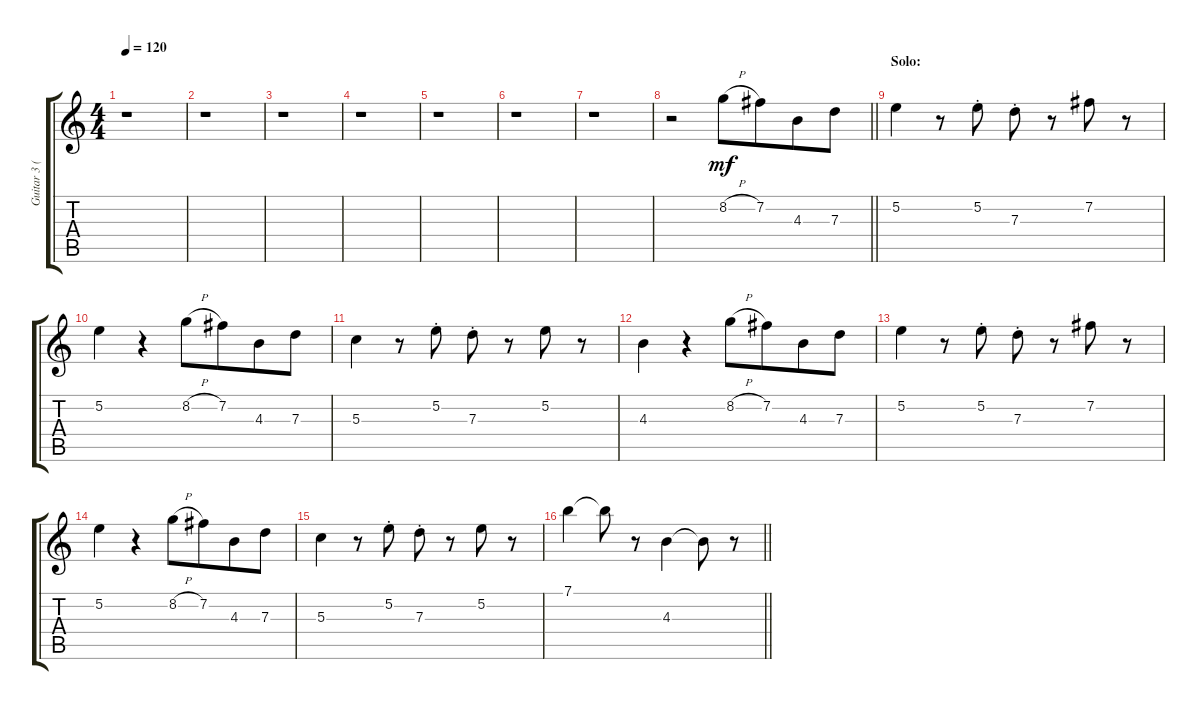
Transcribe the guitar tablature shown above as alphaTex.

\track ("Guitar 3 (Electric)" "Guitar 3 (") {instrument overdrivenguitar}
\staff {score tabs}
\tuning (E4 B3 G3 D3 A2 E2) {hide}
\ts (4 4)
\tempo 120
\clef g2
\ks c
r.1{dy mp} |
r.1 |
r.1 |
r.1 |
r.1 |
r.1 |
r.1 |
\barLineRight lightlight
r.2 8.2{h}.8{dy mf} 7.2.8{beam merge} 4.3.8 7.3.8 |
\section ("" "Solo:")
5.2.4 r.8 5.2{st}.8 7.3{st}.8 r.8 7.2.8 r.8 |
5.2.4 r.4 8.2{h}.8 7.2.8{beam merge} 4.3.8 7.3.8 |
5.3.4 r.8 5.2{st}.8 7.3{st}.8 r.8 5.2.8 r.8 |
4.3.4 r.4 8.2{h}.8 7.2.8{beam merge} 4.3.8 7.3.8 |
5.2.4 r.8 5.2{st}.8 7.3{st}.8 r.8 7.2.8 r.8 |
5.2.4 r.4 8.2{h}.8 7.2.8{beam merge} 4.3.8 7.3.8 |
5.3.4 r.8 5.2{st}.8 7.3{st}.8 r.8 5.2.8 r.8 |
\barLineRight lightlight
7.1.4 7.1{t}.8 r.8 4.3.4 4.3{t}.8 r.8
